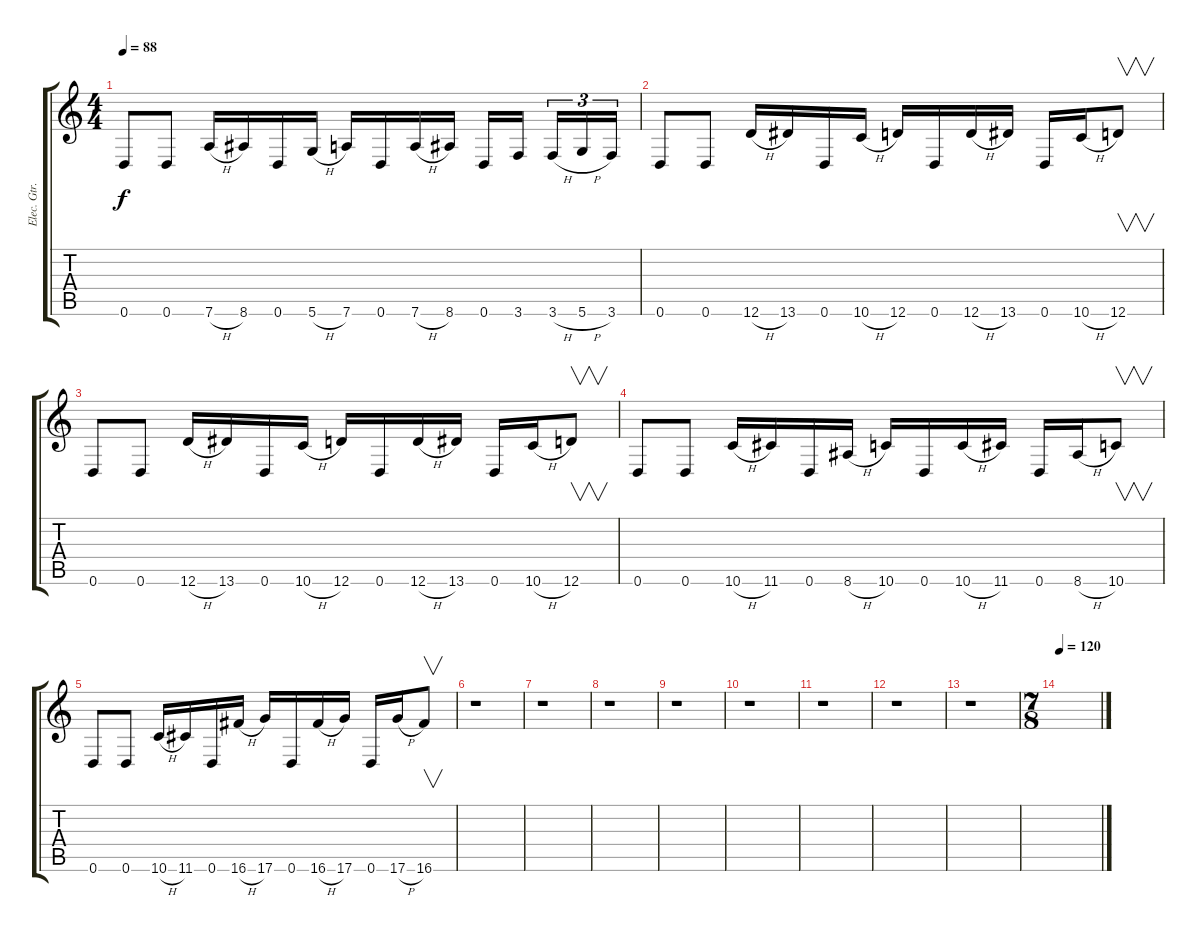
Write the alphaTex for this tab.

\track ("Elec. Gtr. 1" "Elec. Gtr.") {instrument distortionguitar}
\staff {score tabs}
\tuning (E4 B3 G3 D3 A2 D2) {hide}
\ts (4 4)
\tempo 88
\clef g2
\ks c
0.6.8{dy f} 0.6.8 7.6{h}.16 8.6.16 0.6.16 5.6{h}.16 7.6.16 0.6.16 7.6{h}.16 8.6.16 0.6.16 3.6.16 3.6{h}.16{tu (3 2)} 5.6{h}.16{tu (3 2)} 3.6.16{tu (3 2)} |
0.6.8 0.6.8 12.6{h}.16 13.6.16 0.6.16 10.6{h}.16 12.6.16 0.6.16 12.6{h}.16 13.6.16 0.6.16 10.6{h}.16 12.6.8{v} |
0.6.8 0.6.8 12.6{h}.16 13.6.16 0.6.16 10.6{h}.16 12.6.16 0.6.16 12.6{h}.16 13.6.16 0.6.16 10.6{h}.16 12.6.8{v} |
0.6.8 0.6.8 10.6{h}.16 11.6.16 0.6.16 8.6{h}.16 10.6.16 0.6.16 10.6{h}.16 11.6.16 0.6.16 8.6{h}.16 10.6.8{v} |
0.6.8 0.6.8 10.6{h}.16 11.6.16 0.6.16 16.6{h}.16 17.6.16 0.6.16 16.6{h}.16 17.6.16 0.6.16 17.6{h}.16 16.6.8{v} |
r.1 |
r.1 |
r.1 |
r.1 |
r.1 |
r.1 |
r.1 |
r.1 |
\ts (7 8)
\tempo 120
